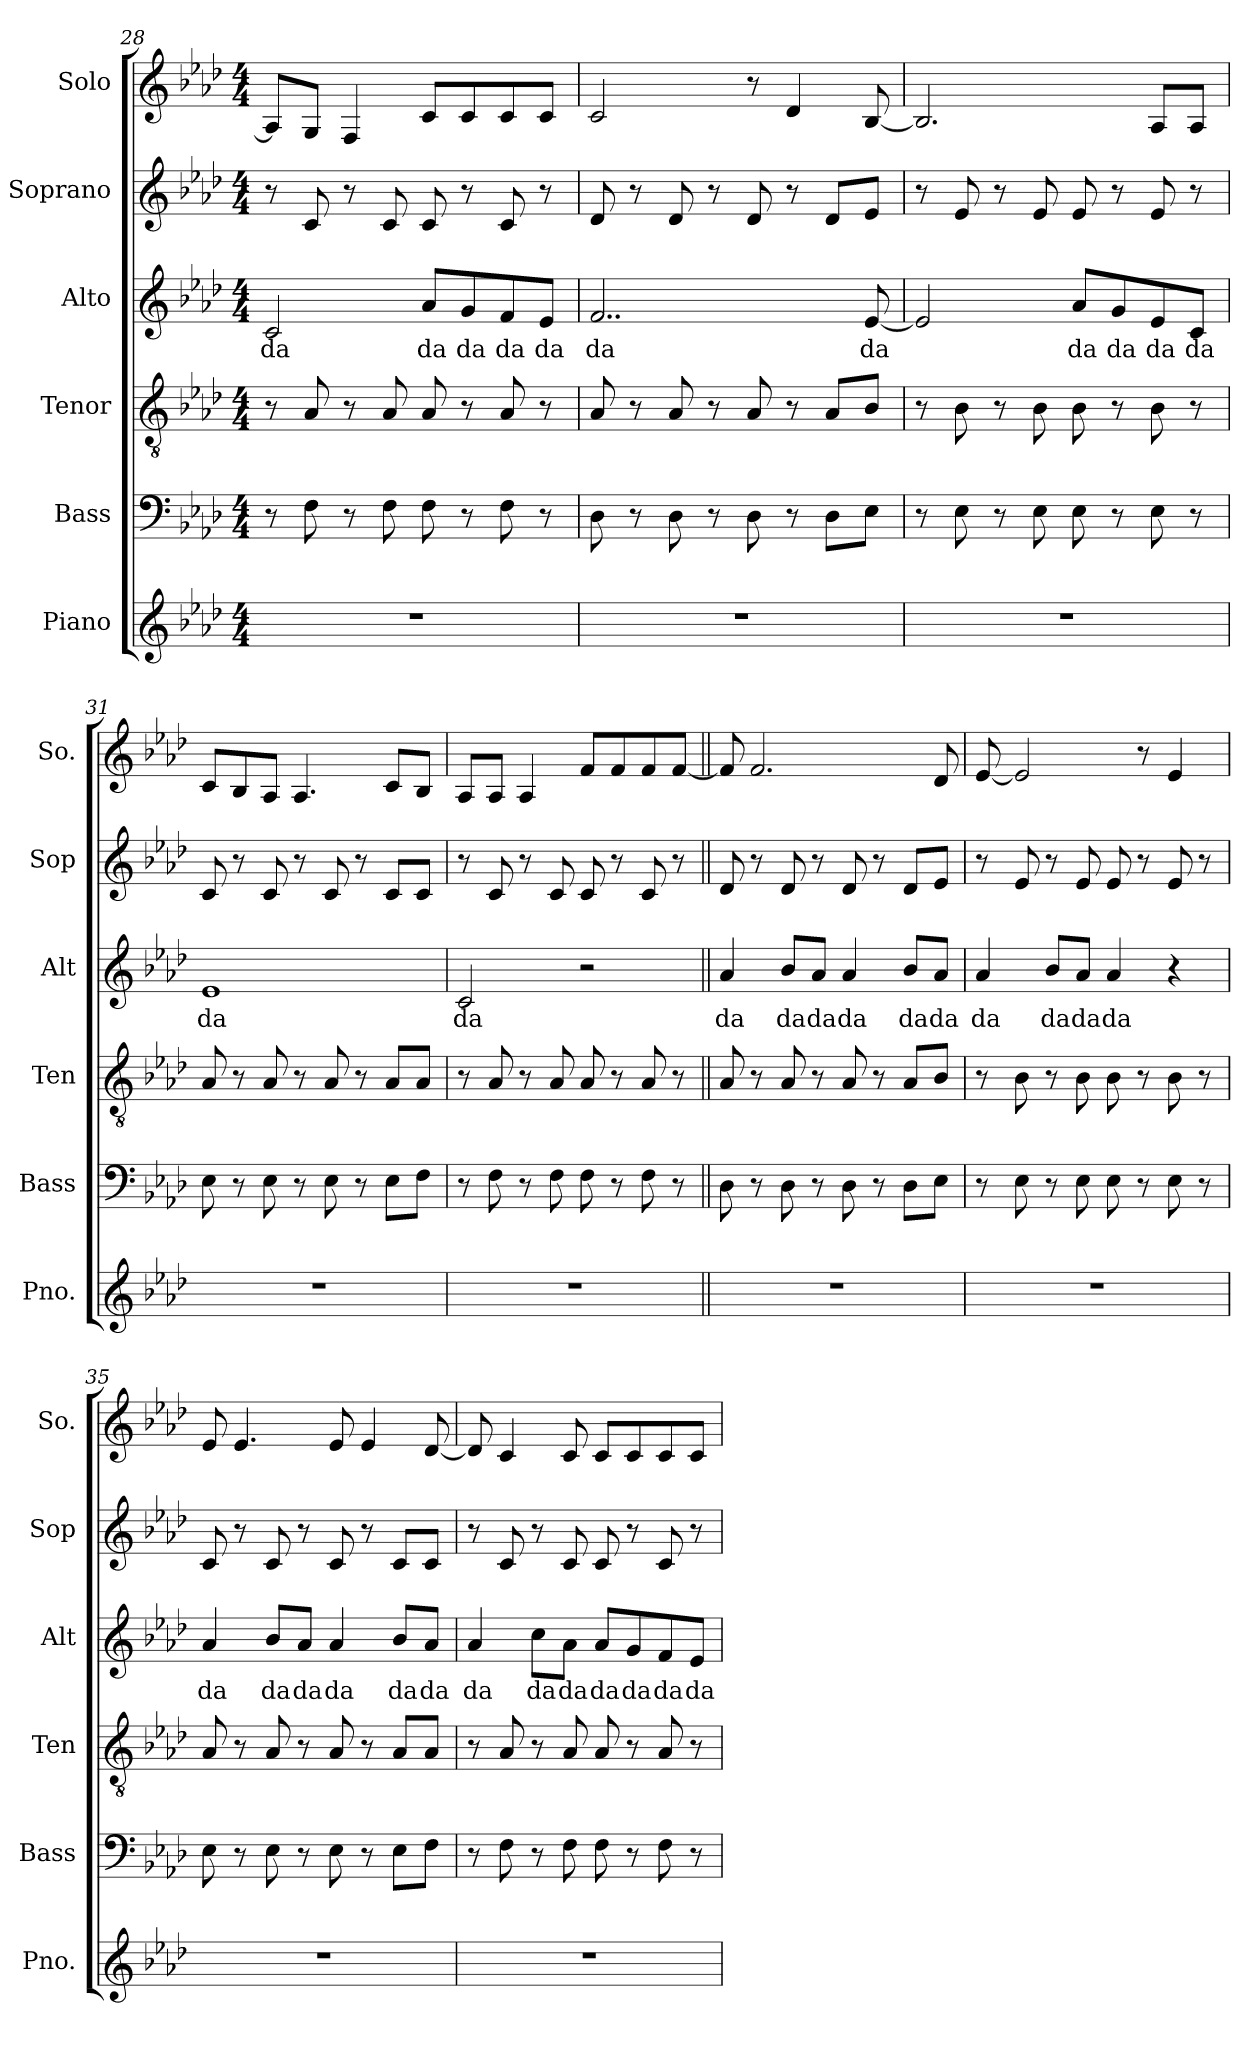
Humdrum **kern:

**kern	**kern	**kern	**kern	**text	**kern	**kern
*part6	*part5	*part4	*part3	*part3	*part2	*part1
*staff6	*staff5	*staff4	*staff3	*staff3	*staff2	*staff1
*I"Piano	*I"Bass	*I"Tenor	*I"Alto	*	*I"Soprano	*I"Solo
*I'Pno.	*I'Bass	*I'Ten	*I'Alt	*	*I'Sop	*I'So.
*clefG2	*clefF4	*clefGv2	*clefG2	*	*clefG2	*clefG2
*k[b-e-a-d-]	*k[b-e-a-d-]	*k[b-e-a-d-]	*k[b-e-a-d-]	*	*k[b-e-a-d-]	*k[b-e-a-d-]
*M4/4	*M4/4	*M4/4	*M4/4	*	*M4/4	*M4/4
=28	=28	=28	=28	=28	=28	=28
!	!	!	!	!LO:LY:b	!	!
1r	8r	8r	2c/	da	8r	8A-/L]
.	8F\	8A-/	.	.	8c/	8G/J
.	8r	8r	.	.	8r	4F/
.	8F\	8A-/	.	.	8c/	.
!	!	!	!	!LO:LY:b	!	!
.	8F\	8A-/	8a-/L	da	8c/	8c/L
!	!	!	!	!LO:LY:b	!	!
.	8r	8r	8g/	da	8r	8c/
!	!	!	!	!LO:LY:b	!	!
.	8F\	8A-/	8f/	da	8c/	8c/
!	!	!	!	!LO:LY:b	!	!
.	8r	8r	8e-/J	da	8r	8c/J
=29	=29	=29	=29	=29	=29	=29
!	!	!	!	!LO:LY:b	!	!
1r	8D-\	8A-/	2..f/	da	8d-/	2c/
.	8r	8r	.	.	8r	.
.	8D-\	8A-/	.	.	8d-/	.
.	8r	8r	.	.	8r	.
.	8D-\	8A-/	.	.	8d-/	8r
.	8r	8r	.	.	8r	4d-/
.	8D-\L	8A-/L	.	.	8d-/L	.
!	!	!	!	!LO:LY:b	!	!
.	8E-\J	8B-/J	[8e-/	da	8e-/J	[8B-/
=30	=30	=30	=30	=30	=30	=30
1r	8r	8r	2e-/]	.	8r	2.B-/]
.	8E-\	8B-\	.	.	8e-/	.
.	8r	8r	.	.	8r	.
.	8E-\	8B-\	.	.	8e-/	.
!	!	!	!	!LO:LY:b	!	!
.	8E-\	8B-\	8a-/L	da	8e-/	.
!	!	!	!	!LO:LY:b	!	!
.	8r	8r	8g/	da	8r	.
!	!	!	!	!LO:LY:b	!	!
.	8E-\	8B-\	8e-/	da	8e-/	8A-/L
!	!	!	!	!LO:LY:b	!	!
.	8r	8r	8c/J	da	8r	8A-/J
!!LO:PB:g=z
=31	=31	=31	=31	=31	=31	=31
!	!	!	!	!LO:LY:b	!	!
1r	8E-\	8A-/	1e-	da	8c/	8c/L
.	8r	8r	.	.	8r	8B-/
.	8E-\	8A-/	.	.	8c/	8A-/J
.	8r	8r	.	.	8r	4.A-/
.	8E-\	8A-/	.	.	8c/	.
.	8r	8r	.	.	8r	.
.	8E-\L	8A-/L	.	.	8c/L	8c/L
.	8F\J	8A-/J	.	.	8c/J	8B-/J
=32	=32	=32	=32	=32	=32	=32
!	!	!	!	!LO:LY:b	!	!
1r	8r	8r	2c/	da	8r	8A-/L
.	8F\	8A-/	.	.	8c/	8A-/J
.	8r	8r	.	.	8r	4A-/
.	8F\	8A-/	.	.	8c/	.
.	8F\	8A-/	2r	.	8c/	8f/L
.	8r	8r	.	.	8r	8f/
.	8F\	8A-/	.	.	8c/	8f/
.	8r	8r	.	.	8r	[8f/J
=33||	=33||	=33||	=33||	=33||	=33||	=33||
!	!	!	!	!LO:LY:b	!	!
1r	8D-\	8A-/	4a-/	da	8d-/	8f/]
.	8r	8r	.	.	8r	2.f/
!	!	!	!	!LO:LY:b	!	!
.	8D-\	8A-/	8b-/L	da	8d-/	.
!	!	!	!	!LO:LY:b	!	!
.	8r	8r	8a-/J	da	8r	.
!	!	!	!	!LO:LY:b	!	!
.	8D-\	8A-/	4a-/	da	8d-/	.
.	8r	8r	.	.	8r	.
!	!	!	!	!LO:LY:b	!	!
.	8D-\L	8A-/L	8b-/L	da	8d-/L	.
!	!	!	!	!LO:LY:b	!	!
.	8E-\J	8B-/J	8a-/J	da	8e-/J	8d-/
=34	=34	=34	=34	=34	=34	=34
!	!	!	!	!LO:LY:b	!	!
1r	8r	8r	4a-/	da	8r	[8e-/
.	8E-\	8B-\	.	.	8e-/	2e-/]
!	!	!	!	!LO:LY:b	!	!
.	8r	8r	8b-/L	da	8r	.
!	!	!	!	!LO:LY:b	!	!
.	8E-\	8B-\	8a-/J	da	8e-/	.
!	!	!	!	!LO:LY:b	!	!
.	8E-\	8B-\	4a-/	da	8e-/	.
.	8r	8r	.	.	8r	8r
.	8E-\	8B-\	4r	.	8e-/	4e-/
.	8r	8r	.	.	8r	.
!!LO:LB:g=z
=35	=35	=35	=35	=35	=35	=35
!	!	!	!	!LO:LY:b	!	!
1r	8E-\	8A-/	4a-/	da	8c/	8e-/
.	8r	8r	.	.	8r	4.e-/
!	!	!	!	!LO:LY:b	!	!
.	8E-\	8A-/	8b-/L	da	8c/	.
!	!	!	!	!LO:LY:b	!	!
.	8r	8r	8a-/J	da	8r	.
!	!	!	!	!LO:LY:b	!	!
.	8E-\	8A-/	4a-/	da	8c/	8e-/
.	8r	8r	.	.	8r	4e-/
!	!	!	!	!LO:LY:b	!	!
.	8E-\L	8A-/L	8b-/L	da	8c/L	.
!	!	!	!	!LO:LY:b	!	!
.	8F\J	8A-/J	8a-/J	da	8c/J	[8d-/
=36	=36	=36	=36	=36	=36	=36
!	!	!	!	!LO:LY:b	!	!
1r	8r	8r	4a-/	da	8r	8d-/]
.	8F\	8A-/	.	.	8c/	4c/
!	!	!	!	!LO:LY:b	!	!
.	8r	8r	8cc\L	da	8r	.
!	!	!	!	!LO:LY:b	!	!
.	8F\	8A-/	8a-\J	da	8c/	8c/
!	!	!	!	!LO:LY:b	!	!
.	8F\	8A-/	8a-/L	da	8c/	8c/L
!	!	!	!	!LO:LY:b	!	!
.	8r	8r	8g/	da	8r	8c/
!	!	!	!	!LO:LY:b	!	!
.	8F\	8A-/	8f/	da	8c/	8c/
!	!	!	!	!LO:LY:b	!	!
.	8r	8r	8e-/J	da	8r	8c/J
=	=	=	=	=	=	=
*-	*-	*-	*-	*-	*-	*-
